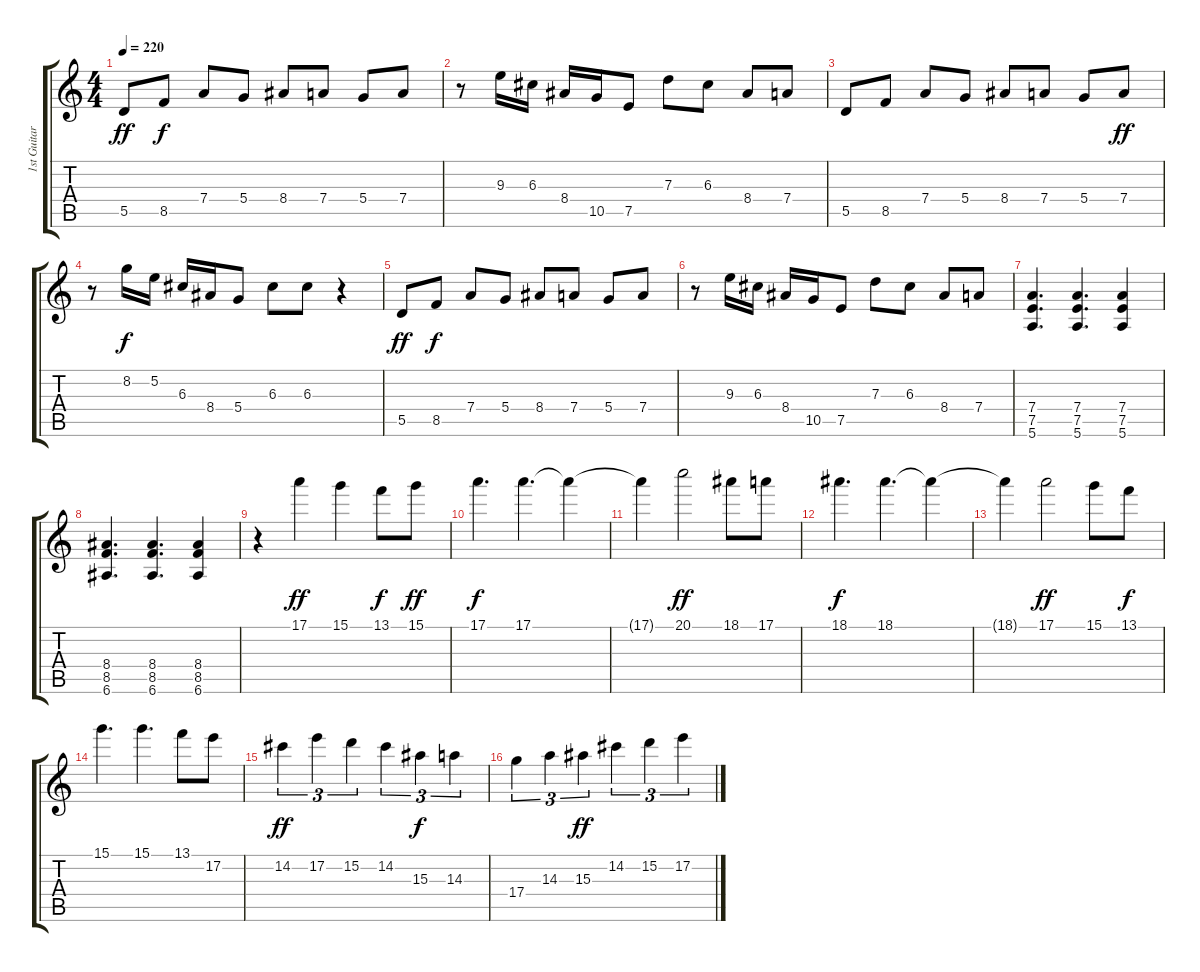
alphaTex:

\track ("1st Guitar" "1st Guitar") {instrument acousticguitarnylon}
\staff {score tabs}
\tuning (E4 B3 G3 D3 A2 E2) {hide}
\ts (4 4)
\tempo 220
\clef g2
\ks c
5.5.8{dy ff} 8.5.8{dy f} 7.4.8 5.4.8 8.4.8 7.4.8 5.4.8 7.4.8 |
r.8 9.3.16 6.3.16 8.4.16 10.5.16 7.5.8 7.3.8 6.3.8 8.4.8 7.4.8 |
5.5.8 8.5.8 7.4.8 5.4.8 8.4.8 7.4.8 5.4.8 7.4.8{dy ff} |
r.8 8.2.16{dy f} 5.2.16 6.3.16 8.4.16 5.4.8 6.3.8 6.3.8 r.4 |
5.5.8{dy ff} 8.5.8{dy f} 7.4.8 5.4.8 8.4.8 7.4.8 5.4.8 7.4.8 |
r.8 9.3.16 6.3.16 8.4.16 10.5.16 7.5.8 7.3.8 6.3.8 8.4.8 7.4.8 |
(7.4 7.5 5.6).4{d} (7.4 7.5 5.6).4{d} (7.4 7.5 5.6).4 |
(8.4 8.5 6.6).4{d} (8.4 8.5 6.6).4{d} (8.4 8.5 6.6).4 |
r.4 17.1.4{dy ff} 15.1.4 13.1.8{dy f} 15.1.8{dy ff} |
17.1.4{d dy f} 17.1.4{d} 17.1{t}.4 |
17.1{t}.4 20.1.2{dy ff} 18.1.8 17.1.8 |
18.1.4{d dy f} 18.1.4{d} 18.1{t}.4 |
18.1{t}.4 17.1.2{dy ff} 15.1.8 13.1.8{dy f} |
15.1.4{d} 15.1.4{d} 13.1.8 17.2.8 |
14.2.4{tu (3 2) dy ff} 17.2.4{tu (3 2)} 15.2.4{tu (3 2)} 14.2.4{tu (3 2)} 15.3.4{tu (3 2) dy f} 14.3.4{tu (3 2)} |
17.4.4{tu (3 2)} 14.3.4{tu (3 2)} 15.3.4{tu (3 2) dy ff} 14.2.4{tu (3 2)} 15.2.4{tu (3 2)} 17.2.4{tu (3 2)}
